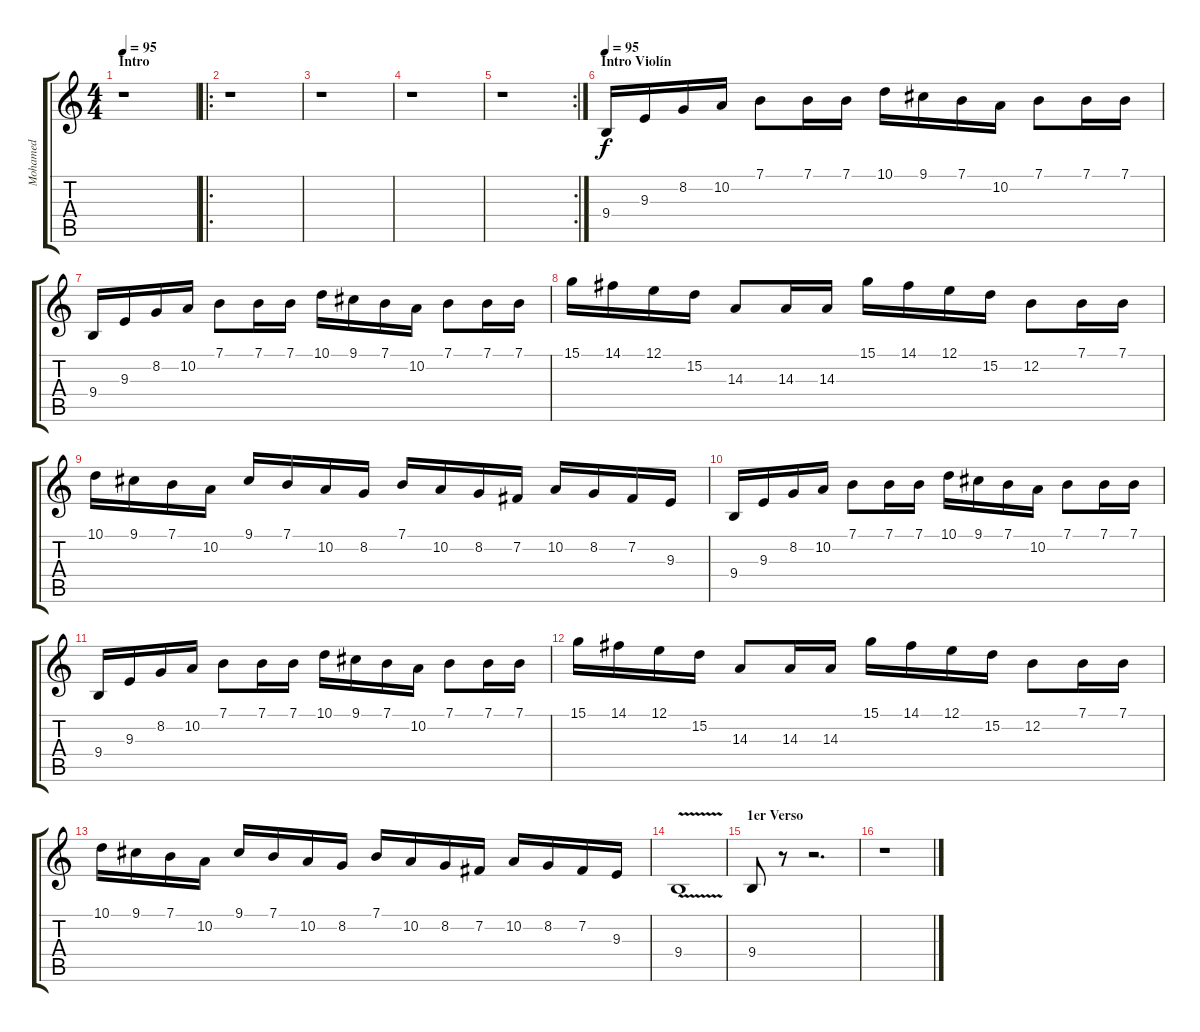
\track ("Mohamed" "Mohamed") {instrument violin}
\staff {score tabs}
\tuning (E4 B3 G3 D3 A2 E2) {hide}
\ts (4 4)
\section ("" "Intro")
\tempo 95
\clef g2
\ks c
r.1{dy f instrument violin} |
\ro
r.1 |
r.1 |
r.1 |
\rc 2
r.1 |
\section ("" "Intro Violín")
\tempo 95
9.4.16 9.3.16 8.2.16 10.2.16 7.1.8 7.1.16 7.1.16 10.1.16 9.1.16 7.1.16 10.2.16 7.1.8 7.1.16 7.1.16 |
9.4.16 9.3.16 8.2.16 10.2.16 7.1.8 7.1.16 7.1.16 10.1.16 9.1.16 7.1.16 10.2.16 7.1.8 7.1.16 7.1.16 |
15.1.16 14.1.16 12.1.16 15.2.16 14.3.8 14.3.16 14.3.16 15.1.16 14.1.16 12.1.16 15.2.16 12.2.8 7.1.16 7.1.16 |
10.1.16 9.1.16 7.1.16 10.2.16 9.1.16 7.1.16 10.2.16 8.2.16 7.1.16 10.2.16 8.2.16 7.2.16 10.2.16 8.2.16 7.2.16 9.3.16 |
9.4.16 9.3.16 8.2.16 10.2.16 7.1.8 7.1.16 7.1.16 10.1.16 9.1.16 7.1.16 10.2.16 7.1.8 7.1.16 7.1.16 |
9.4.16 9.3.16 8.2.16 10.2.16 7.1.8 7.1.16 7.1.16 10.1.16 9.1.16 7.1.16 10.2.16 7.1.8 7.1.16 7.1.16 |
15.1.16 14.1.16 12.1.16 15.2.16 14.3.8 14.3.16 14.3.16 15.1.16 14.1.16 12.1.16 15.2.16 12.2.8 7.1.16 7.1.16 |
10.1.16 9.1.16 7.1.16 10.2.16 9.1.16 7.1.16 10.2.16 8.2.16 7.1.16 10.2.16 8.2.16 7.2.16 10.2.16 8.2.16 7.2.16 9.3.16 |
9.4{v}.1 |
\section ("" "1er Verso")
9.4.8 r.8 r.2{d} |
r.1
